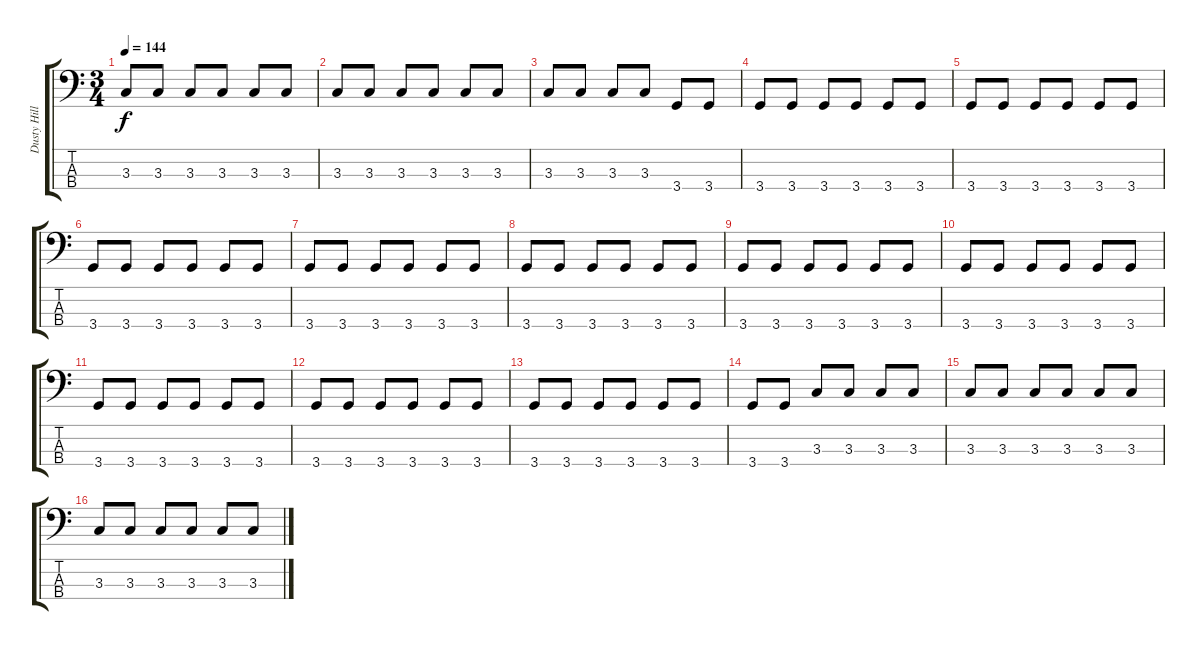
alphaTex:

\track ("Dusty Hill" "Dusty Hill") {instrument electricbassfinger}
\staff {score tabs}
\tuning (G2 D2 A1 E1) {hide}
\ts (3 4)
\tempo 144
\clef f4
\ks c
3.3.8{dy f} 3.3.8 3.3.8 3.3.8 3.3.8 3.3.8 |
3.3.8 3.3.8 3.3.8 3.3.8 3.3.8 3.3.8 |
3.3.8 3.3.8 3.3.8 3.3.8 3.4.8 3.4.8 |
3.4.8 3.4.8 3.4.8 3.4.8 3.4.8 3.4.8 |
3.4.8 3.4.8 3.4.8 3.4.8 3.4.8 3.4.8 |
3.4.8 3.4.8 3.4.8 3.4.8 3.4.8 3.4.8 |
3.4.8 3.4.8 3.4.8 3.4.8 3.4.8 3.4.8 |
3.4.8 3.4.8 3.4.8 3.4.8 3.4.8 3.4.8 |
3.4.8 3.4.8 3.4.8 3.4.8 3.4.8 3.4.8 |
3.4.8 3.4.8 3.4.8 3.4.8 3.4.8 3.4.8 |
3.4.8 3.4.8 3.4.8 3.4.8 3.4.8 3.4.8 |
3.4.8 3.4.8 3.4.8 3.4.8 3.4.8 3.4.8 |
3.4.8 3.4.8 3.4.8 3.4.8 3.4.8 3.4.8 |
3.4.8 3.4.8 3.3.8 3.3.8 3.3.8 3.3.8 |
3.3.8 3.3.8 3.3.8 3.3.8 3.3.8 3.3.8 |
3.3.8 3.3.8 3.3.8 3.3.8 3.3.8 3.3.8
